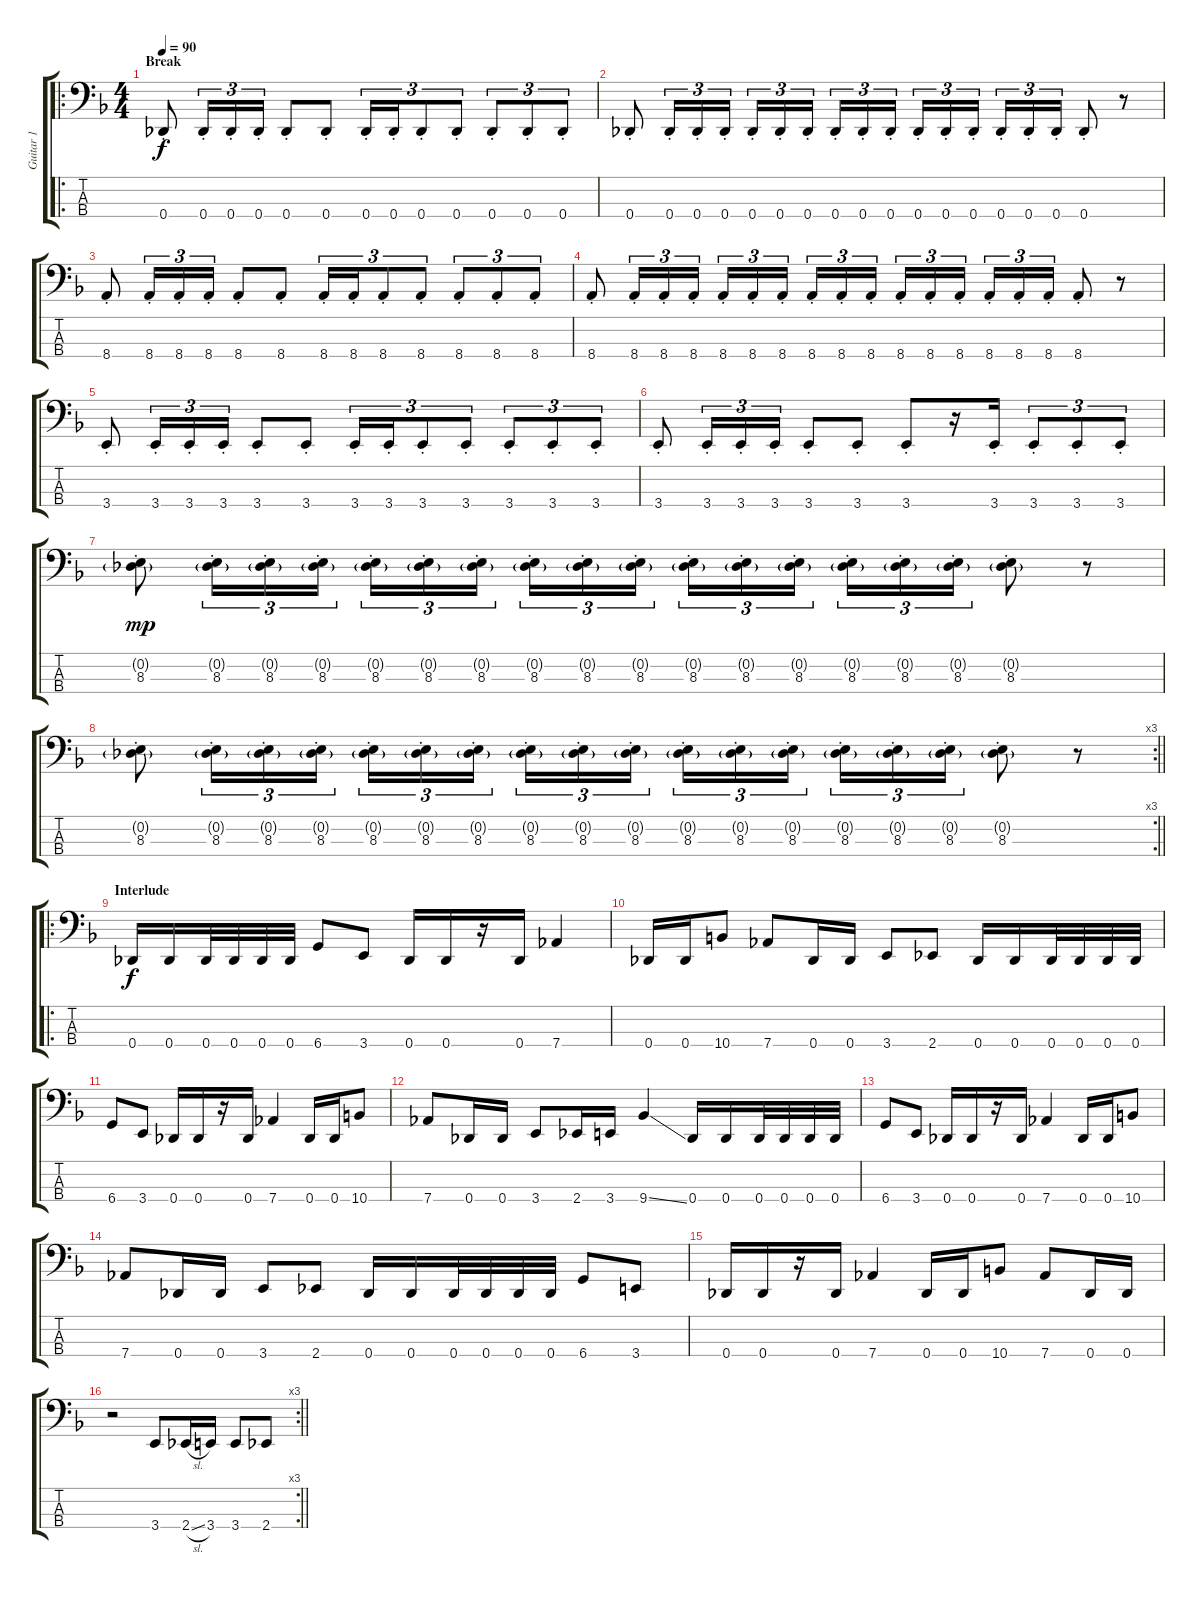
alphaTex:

\track ("Guitar 1" "Guitar 1") {instrument electricbassfinger}
\staff {score tabs}
\tuning (Gb2 Db2 Ab1 Db1) {hide}
\ro
\ts (4 4)
\section ("" "Break")
\tempo 90
\clef f4
\ks f
0.4{st}.8{dy f} 0.4{st}.16{tu (3 2)} 0.4{st}.16{tu (3 2)} 0.4{st}.16{tu (3 2)} 0.4{st}.8 0.4{st}.8 0.4{st}.16{tu (3 2)} 0.4{st}.16{tu (3 2)} 0.4{st}.8{tu (3 2)} 0.4{st}.8{tu (3 2)} 0.4{st}.8{tu (3 2)} 0.4{st}.8{tu (3 2)} 0.4{st}.8{tu (3 2)} |
0.4{st}.8 0.4{st}.16{tu (3 2)} 0.4{st}.16{tu (3 2)} 0.4{st}.16{tu (3 2)} 0.4{st}.16{tu (3 2)} 0.4{st}.16{tu (3 2)} 0.4{st}.16{tu (3 2) beam splitsecondary} 0.4{st}.16{tu (3 2)} 0.4{st}.16{tu (3 2)} 0.4{st}.16{tu (3 2)} 0.4{st}.16{tu (3 2)} 0.4{st}.16{tu (3 2)} 0.4{st}.16{tu (3 2) beam splitsecondary} 0.4{st}.16{tu (3 2)} 0.4{st}.16{tu (3 2)} 0.4{st}.16{tu (3 2)} 0.4{st}.8 r.8 |
8.4{st}.8 8.4{st}.16{tu (3 2)} 8.4{st}.16{tu (3 2)} 8.4{st}.16{tu (3 2)} 8.4{st}.8 8.4{st}.8 8.4{st}.16{tu (3 2)} 8.4{st}.16{tu (3 2)} 8.4{st}.8{tu (3 2)} 8.4{st}.8{tu (3 2)} 8.4{st}.8{tu (3 2)} 8.4{st}.8{tu (3 2)} 8.4{st}.8{tu (3 2)} |
8.4{st}.8 8.4{st}.16{tu (3 2)} 8.4{st}.16{tu (3 2)} 8.4{st}.16{tu (3 2)} 8.4{st}.16{tu (3 2)} 8.4{st}.16{tu (3 2)} 8.4{st}.16{tu (3 2) beam splitsecondary} 8.4{st}.16{tu (3 2)} 8.4{st}.16{tu (3 2)} 8.4{st}.16{tu (3 2)} 8.4{st}.16{tu (3 2)} 8.4{st}.16{tu (3 2)} 8.4{st}.16{tu (3 2) beam splitsecondary} 8.4{st}.16{tu (3 2)} 8.4{st}.16{tu (3 2)} 8.4{st}.16{tu (3 2)} 8.4{st}.8 r.8 |
3.4{st}.8 3.4{st}.16{tu (3 2)} 3.4{st}.16{tu (3 2)} 3.4{st}.16{tu (3 2)} 3.4{st}.8 3.4{st}.8 3.4{st}.16{tu (3 2)} 3.4{st}.16{tu (3 2)} 3.4{st}.8{tu (3 2)} 3.4{st}.8{tu (3 2)} 3.4{st}.8{tu (3 2)} 3.4{st}.8{tu (3 2)} 3.4{st}.8{tu (3 2)} |
3.4{st}.8 3.4{st}.16{tu (3 2)} 3.4{st}.16{tu (3 2)} 3.4{st}.16{tu (3 2)} 3.4{st}.8 3.4{st}.8 3.4{st}.8 r.16 3.4{st}.16 3.4{st}.8{tu (3 2)} 3.4{st}.8{tu (3 2)} 3.4{st}.8{tu (3 2)} |
(0.2{g st} 8.3{st}).8{dy mp} (0.2{g st} 8.3{st}).16{tu (3 2)} (0.2{g st} 8.3{st}).16{tu (3 2)} (0.2{g st} 8.3{st}).16{tu (3 2)} (0.2{g st} 8.3{st}).16{tu (3 2)} (0.2{g st} 8.3{st}).16{tu (3 2)} (0.2{g st} 8.3{st}).16{tu (3 2) beam splitsecondary} (0.2{g st} 8.3{st}).16{tu (3 2)} (0.2{g st} 8.3{st}).16{tu (3 2)} (0.2{g st} 8.3{st}).16{tu (3 2)} (0.2{g st} 8.3{st}).16{tu (3 2)} (0.2{g st} 8.3{st}).16{tu (3 2)} (0.2{g st} 8.3{st}).16{tu (3 2) beam splitsecondary} (0.2{g st} 8.3{st}).16{tu (3 2)} (0.2{g st} 8.3{st}).16{tu (3 2)} (0.2{g st} 8.3{st}).16{tu (3 2)} (0.2{g st} 8.3{st}).8 r.8 |
\rc 3
\barLineRight lightlight
(0.2{g st} 8.3{st}).8 (0.2{g st} 8.3{st}).16{tu (3 2)} (0.2{g st} 8.3{st}).16{tu (3 2)} (0.2{g st} 8.3{st}).16{tu (3 2)} (0.2{g st} 8.3{st}).16{tu (3 2)} (0.2{g st} 8.3{st}).16{tu (3 2)} (0.2{g st} 8.3{st}).16{tu (3 2) beam splitsecondary} (0.2{g st} 8.3{st}).16{tu (3 2)} (0.2{g st} 8.3{st}).16{tu (3 2)} (0.2{g st} 8.3{st}).16{tu (3 2)} (0.2{g st} 8.3{st}).16{tu (3 2)} (0.2{g st} 8.3{st}).16{tu (3 2)} (0.2{g st} 8.3{st}).16{tu (3 2) beam splitsecondary} (0.2{g st} 8.3{st}).16{tu (3 2)} (0.2{g st} 8.3{st}).16{tu (3 2)} (0.2{g st} 8.3{st}).16{tu (3 2)} (0.2{g st} 8.3{st}).8 r.8 |
\ro
\section ("" "Interlude")
0.4.16{dy f} 0.4.16 0.4.32 0.4.32 0.4.32 0.4.32 6.4.8 3.4.8 0.4.16 0.4.16 r.16 0.4.16 7.4.4 |
0.4.16 0.4.16 10.4.8 7.4.8 0.4.16 0.4.16 3.4.8 2.4.8 0.4.16 0.4.16 0.4.32 0.4.32 0.4.32 0.4.32 |
6.4.8 3.4.8 0.4.16 0.4.16 r.16 0.4.16 7.4.4 0.4.16 0.4.16 10.4.8 |
7.4.8 0.4.16 0.4.16 3.4.8 2.4.16 3.4.16 9.4{ss}.4 0.4.16 0.4.16 0.4.32 0.4.32 0.4.32 0.4.32 |
6.4.8 3.4.8 0.4.16 0.4.16 r.16 0.4.16 7.4.4 0.4.16 0.4.16 10.4.8 |
7.4.8 0.4.16 0.4.16 3.4.8 2.4.8 0.4.16 0.4.16 0.4.32 0.4.32 0.4.32 0.4.32 6.4.8 3.4.8 |
0.4.16 0.4.16 r.16 0.4.16 7.4.4 0.4.16 0.4.16 10.4.8 7.4.8 0.4.16 0.4.16 |
\rc 3
\barLineRight lightlight
r.2 3.4.8 2.4{sl}.16 3.4.16 3.4.8 2.4.8
